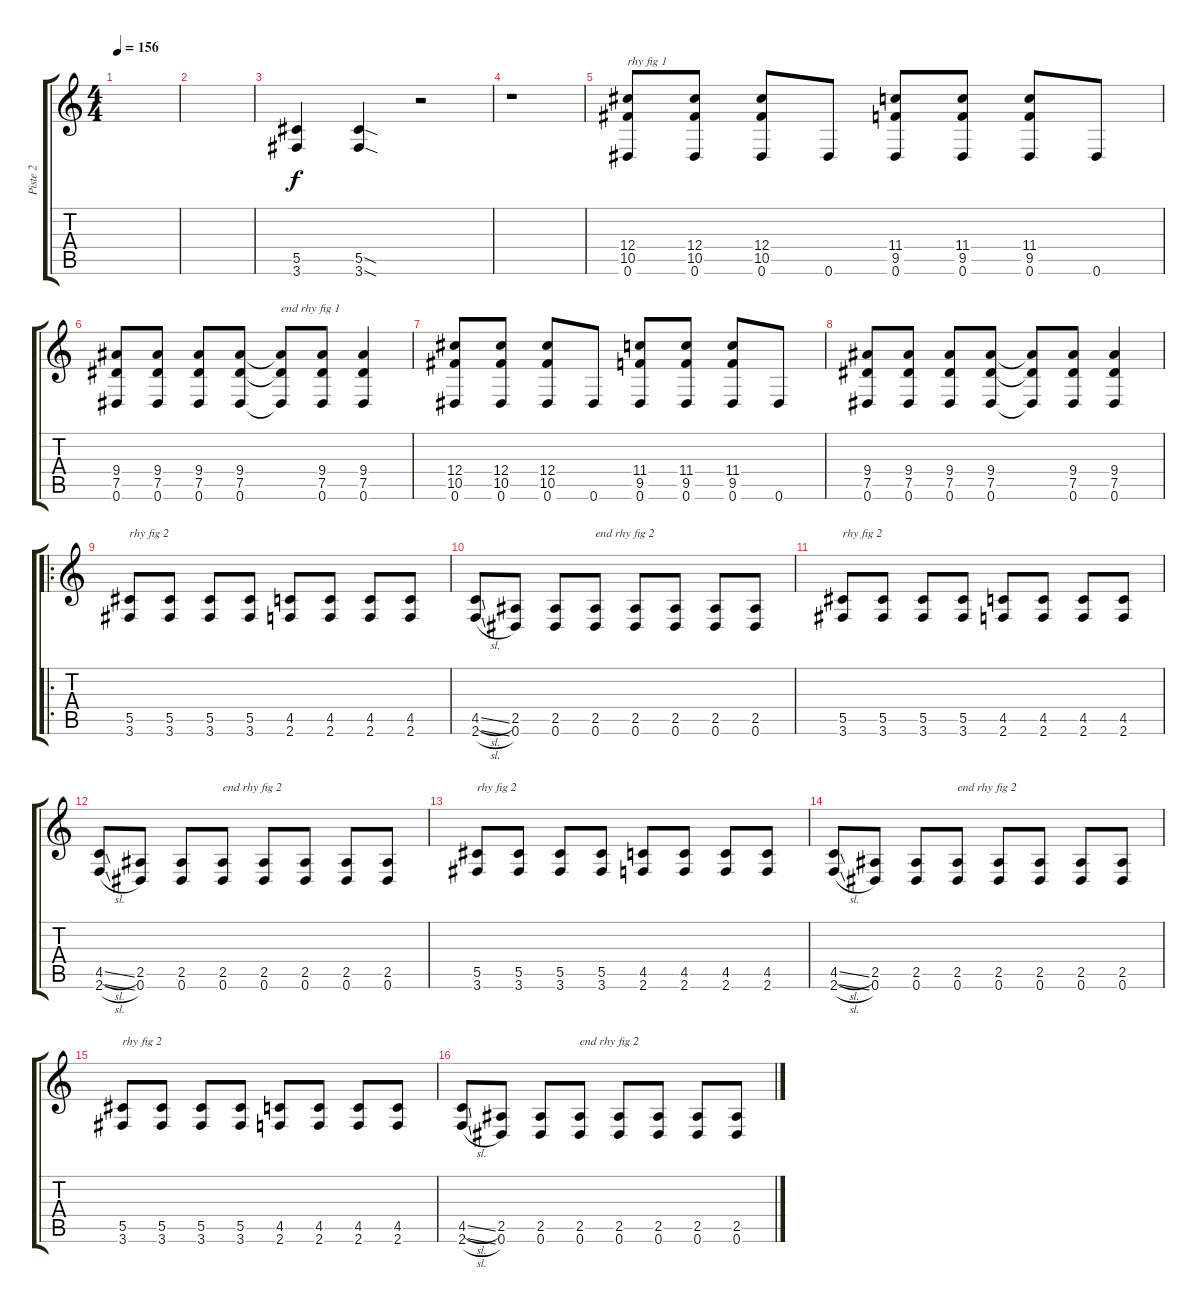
\track ("Piste 2" "Piste 2") {instrument distortionguitar}
\staff {score tabs}
\tuning (Eb4 Bb3 Gb3 Db3 Ab2 Eb2) {hide}
\ts (4 4)
\tempo 156
\clef g2
\ks c
|
|
(5.5 3.6).4 (5.5{sod} 3.6{sod}).4 r.2 |
r.1 |
(12.4 10.5 0.6).8{txt "rhy fig 1"} (12.4 10.5 0.6).8 (12.4 10.5 0.6).8 0.6.8 (11.4 9.5 0.6).8 (11.4 9.5 0.6).8 (11.4 9.5 0.6).8 0.6.8 |
(9.4 7.5 0.6).8 (9.4 7.5 0.6).8 (9.4 7.5 0.6).8 (9.4 7.5 0.6).8 (9.4{t} 7.5{t} 0.6{t}).8{txt "end rhy fig 1"} (9.4 7.5 0.6).8 (9.4 7.5 0.6).4 |
(12.4 10.5 0.6).8 (12.4 10.5 0.6).8 (12.4 10.5 0.6).8 0.6.8 (11.4 9.5 0.6).8 (11.4 9.5 0.6).8 (11.4 9.5 0.6).8 0.6.8 |
(9.4 7.5 0.6).8 (9.4 7.5 0.6).8 (9.4 7.5 0.6).8 (9.4 7.5 0.6).8 (9.4{t} 7.5{t} 0.6{t}).8 (9.4 7.5 0.6).8 (9.4 7.5 0.6).4 |
\ro
(5.5 3.6).8{txt "rhy fig 2"} (5.5 3.6).8 (5.5 3.6).8 (5.5 3.6).8 (4.5 2.6).8 (4.5 2.6).8 (4.5 2.6).8 (4.5 2.6).8 |
(4.5{sl} 2.6{sl}).8 (2.5 0.6).8 (2.5 0.6).8 (2.5 0.6).8{txt "end rhy fig 2"} (2.5 0.6).8 (2.5 0.6).8 (2.5 0.6).8 (2.5 0.6).8 |
(5.5 3.6).8{txt "rhy fig 2"} (5.5 3.6).8 (5.5 3.6).8 (5.5 3.6).8 (4.5 2.6).8 (4.5 2.6).8 (4.5 2.6).8 (4.5 2.6).8 |
(4.5{sl} 2.6{sl}).8 (2.5 0.6).8 (2.5 0.6).8 (2.5 0.6).8{txt "end rhy fig 2"} (2.5 0.6).8 (2.5 0.6).8 (2.5 0.6).8 (2.5 0.6).8 |
(5.5 3.6).8{txt "rhy fig 2"} (5.5 3.6).8 (5.5 3.6).8 (5.5 3.6).8 (4.5 2.6).8 (4.5 2.6).8 (4.5 2.6).8 (4.5 2.6).8 |
(4.5{sl} 2.6{sl}).8 (2.5 0.6).8 (2.5 0.6).8 (2.5 0.6).8{txt "end rhy fig 2"} (2.5 0.6).8 (2.5 0.6).8 (2.5 0.6).8 (2.5 0.6).8 |
(5.5 3.6).8{txt "rhy fig 2"} (5.5 3.6).8 (5.5 3.6).8 (5.5 3.6).8 (4.5 2.6).8 (4.5 2.6).8 (4.5 2.6).8 (4.5 2.6).8 |
(4.5{sl} 2.6{sl}).8 (2.5 0.6).8 (2.5 0.6).8 (2.5 0.6).8{txt "end rhy fig 2"} (2.5 0.6).8 (2.5 0.6).8 (2.5 0.6).8 (2.5 0.6).8
